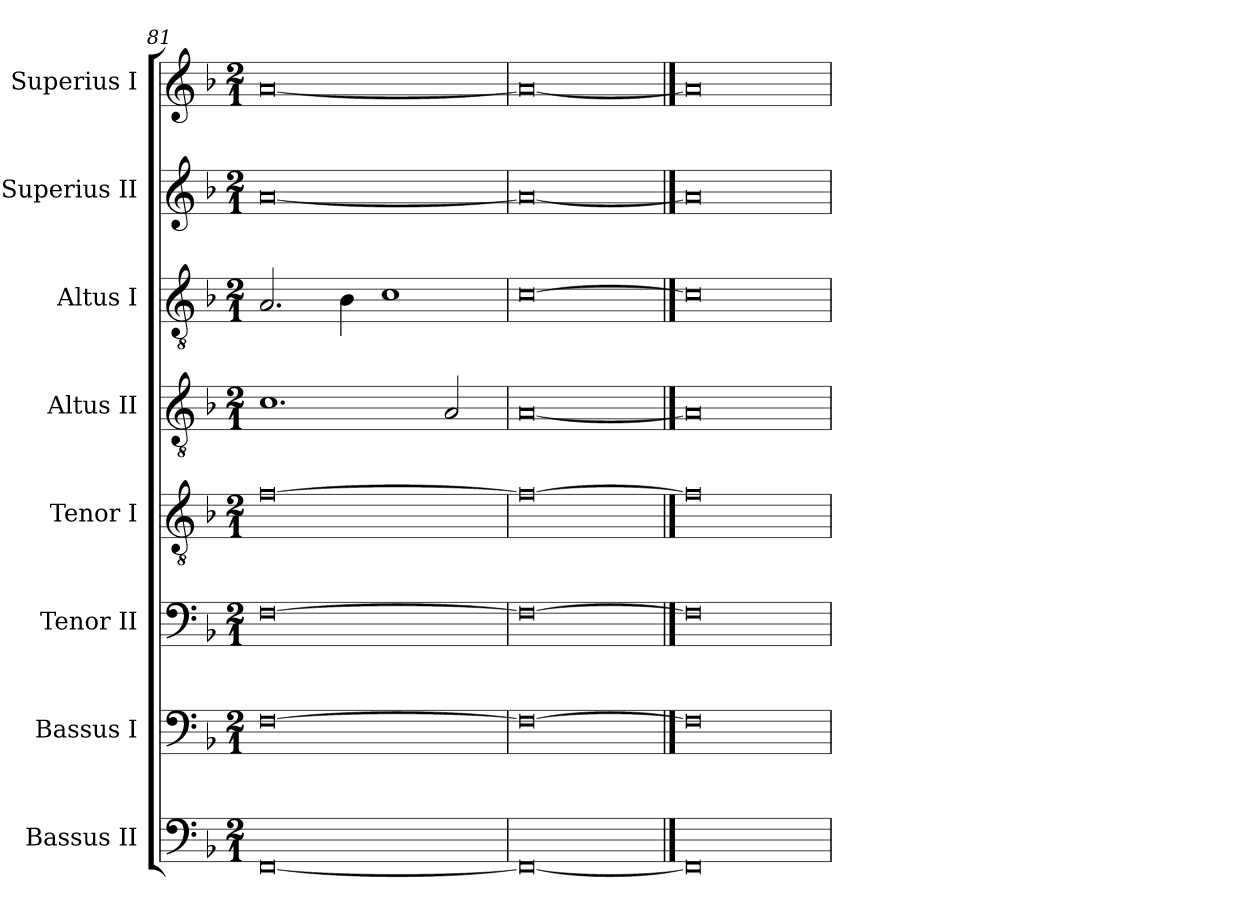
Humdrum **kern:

**kern	**kern	**kern	**kern	**kern	**kern	**kern	**kern
*part8	*part7	*part6	*part5	*part4	*part3	*part2	*part1
*staff8	*staff7	*staff6	*staff5	*staff4	*staff3	*staff2	*staff1
*I"Bassus II	*I"Bassus I	*I"Tenor II	*I"Tenor I	*I"Altus II	*I"Altus I	*I"Superius II	*I"Superius I
*I'B. II	*I'B. I	*I'T. II	*I'T. I	*I'A. II	*I'A. I	*I'S. II	*I'S. I
*clefF4	*clefF4	*clefF4	*clefGv2	*clefGv2	*clefGv2	*clefG2	*clefG2
*k[b-]	*k[b-]	*k[b-]	*k[b-]	*k[b-]	*k[b-]	*k[b-]	*k[b-]
*F:	*F:	*F:	*F:	*F:	*F:	*F:	*F:
*M2/1	*M2/1	*M2/1	*M2/1	*M2/1	*M2/1	*M2/1	*M2/1
=81	=81	=81	=81	=81	=81	=81	=81
[0FF	[0F	[0F	[0f	1.c	2.A	[0a	[0a
.	.	.	.	.	4B-	.	.
.	.	.	.	.	1c	.	.
.	.	.	.	2A	.	.	.
=82	=82	=82	=82	=82	=82	=82	=82
0FF_	0F_	0F_	0f_	[0A	[0c	0a_	0a_
==83	==83	==83	==83	==83	==83	==83	==83
0FF]	0F]	0F]	0f]	0A]	0c]	0a]	0a]
=	=	=	=	=	=	=	=
*-	*-	*-	*-	*-	*-	*-	*-
